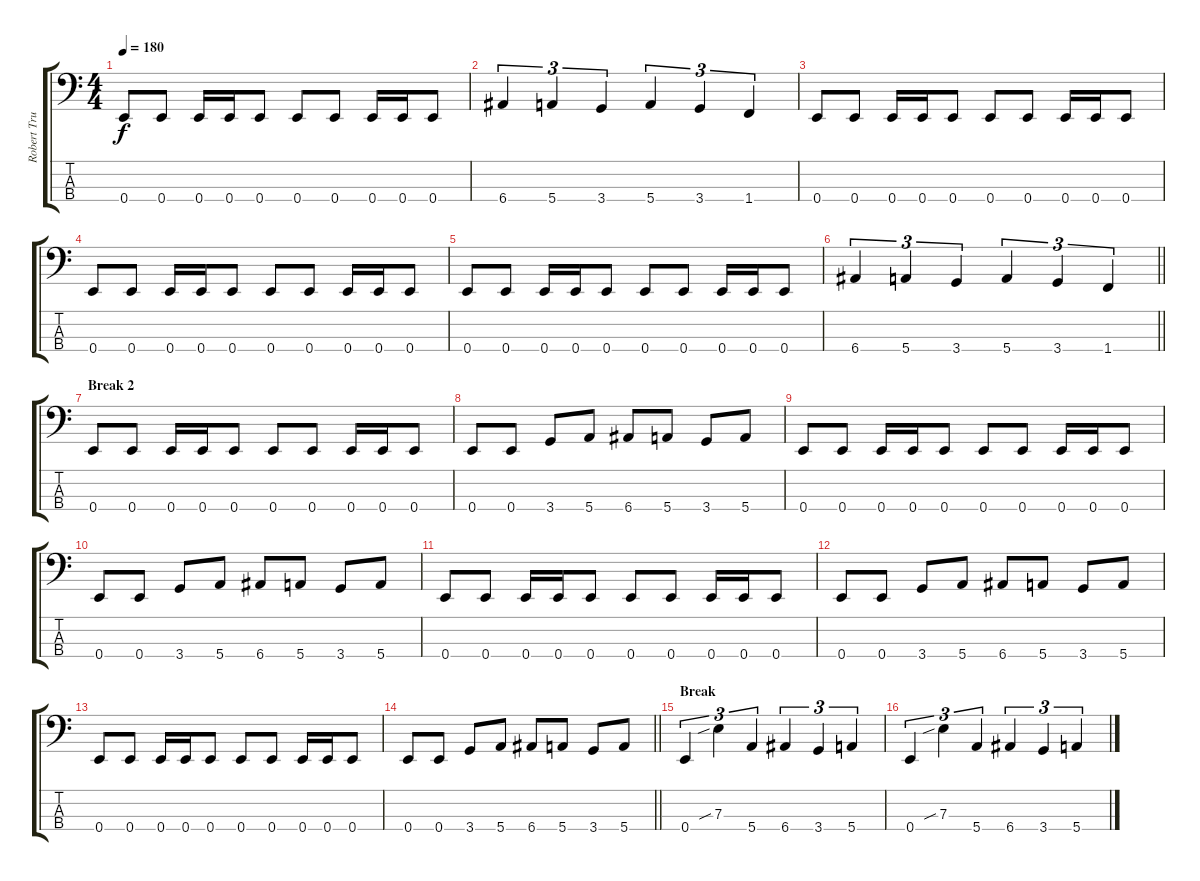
\track ("Robert Trujillo" "Robert Tru") {instrument electricbassfinger}
\staff {score tabs}
\tuning (G2 D2 A1 E1) {hide}
\ts (4 4)
\tempo 180
\clef f4
\ks c
0.4.8{dy f} 0.4.8 0.4.16 0.4.16 0.4.8 0.4.8 0.4.8 0.4.16 0.4.16 0.4.8 |
6.4.4{tu (3 2)} 5.4.4{tu (3 2)} 3.4.4{tu (3 2)} 5.4.4{tu (3 2)} 3.4.4{tu (3 2)} 1.4.4{tu (3 2)} |
0.4.8 0.4.8 0.4.16 0.4.16 0.4.8 0.4.8 0.4.8 0.4.16 0.4.16 0.4.8 |
0.4.8 0.4.8 0.4.16 0.4.16 0.4.8 0.4.8 0.4.8 0.4.16 0.4.16 0.4.8 |
0.4.8 0.4.8 0.4.16 0.4.16 0.4.8 0.4.8 0.4.8 0.4.16 0.4.16 0.4.8 |
\barLineRight lightlight
6.4.4{tu (3 2)} 5.4.4{tu (3 2)} 3.4.4{tu (3 2)} 5.4.4{tu (3 2)} 3.4.4{tu (3 2)} 1.4.4{tu (3 2)} |
\section ("" "Break 2")
0.4.8 0.4.8 0.4.16 0.4.16 0.4.8 0.4.8 0.4.8 0.4.16 0.4.16 0.4.8 |
0.4.8 0.4.8 3.4.8 5.4.8 6.4.8 5.4.8 3.4.8 5.4.8 |
0.4.8 0.4.8 0.4.16 0.4.16 0.4.8 0.4.8 0.4.8 0.4.16 0.4.16 0.4.8 |
0.4.8 0.4.8 3.4.8 5.4.8 6.4.8 5.4.8 3.4.8 5.4.8 |
0.4.8 0.4.8 0.4.16 0.4.16 0.4.8 0.4.8 0.4.8 0.4.16 0.4.16 0.4.8 |
0.4.8 0.4.8 3.4.8 5.4.8 6.4.8 5.4.8 3.4.8 5.4.8 |
0.4.8 0.4.8 0.4.16 0.4.16 0.4.8 0.4.8 0.4.8 0.4.16 0.4.16 0.4.8 |
\barLineRight lightlight
0.4.8 0.4.8 3.4.8 5.4.8 6.4.8 5.4.8 3.4.8 5.4.8 |
\section ("" "Break")
0.4.4{tu (3 2)} 7.3{sib}.4{tu (3 2)} 5.4.4{tu (3 2)} 6.4.4{tu (3 2)} 3.4.4{tu (3 2)} 5.4.4{tu (3 2)} |
0.4.4{tu (3 2)} 7.3{sib}.4{tu (3 2)} 5.4.4{tu (3 2)} 6.4.4{tu (3 2)} 3.4.4{tu (3 2)} 5.4.4{tu (3 2)}
